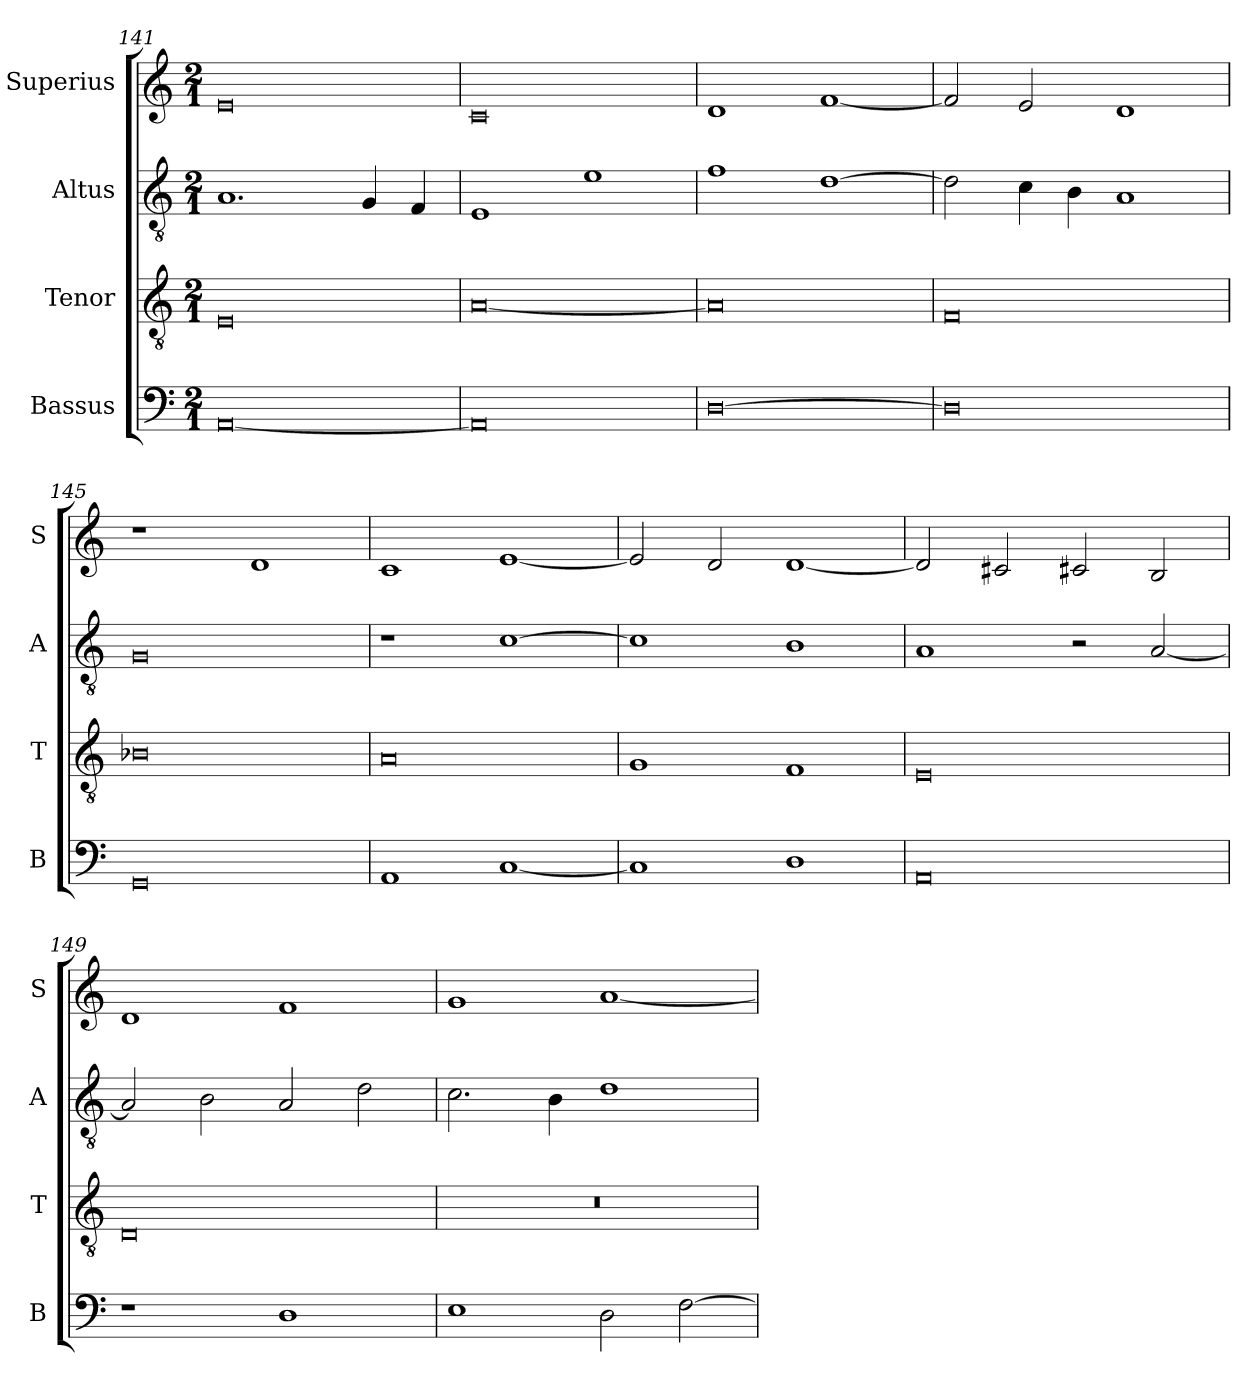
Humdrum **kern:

**kern	**kern	**kern	**kern
*part4	*part3	*part2	*part1
*staff4	*staff3	*staff2	*staff1
*I"Bassus	*I"Tenor	*I"Altus	*I"Superius
*I'B	*I'T	*I'A	*I'S
*clefF4	*clefGv2	*clefGv2	*clefG2
*k[]	*k[]	*k[]	*k[]
*M2/1	*M2/1	*M2/1	*M2/1
=141	=141	=141	=141
[0AA	0E	1.A	0e
.	.	4G/	.
.	.	4F/	.
=142	=142	=142	=142
0AA]	[0A	1E	0c
.	.	1e	.
=143	=143	=143	=143
[0D	0A]	1f	1d
.	.	[1d	[1f
=144	=144	=144	=144
0D]	0F	2d\]	2f/]
.	.	4c\	2e/
.	.	4B\	.
.	.	1A	1d
=145	=145	=145	=145
0GG	0B-X	0G	1r
.	.	.	1d
=146	=146	=146	=146
1AA	0A	1r	1c
[1C	.	[1c	[1e
=147	=147	=147	=147
1C]	1G	1c]	2e/]
.	.	.	2d/
1D	1F	1B	[1d
=148	=148	=148	=148
0AA	0E	1A	2d/]
.	.	.	2c#X/
.	.	2r	2c#X/
.	.	[2A/	2B/
=149	=149	=149	=149
1r	0D	2A/]	1d
.	.	2B\	.
1D	.	2A/	1f
.	.	2d\	.
=150	=150	=150	=150
1E	0r	2.c\	1g
.	.	4B\	.
2D\	.	1d	[1a
[2F\	.	.	.
=	=	=	=
*-	*-	*-	*-
